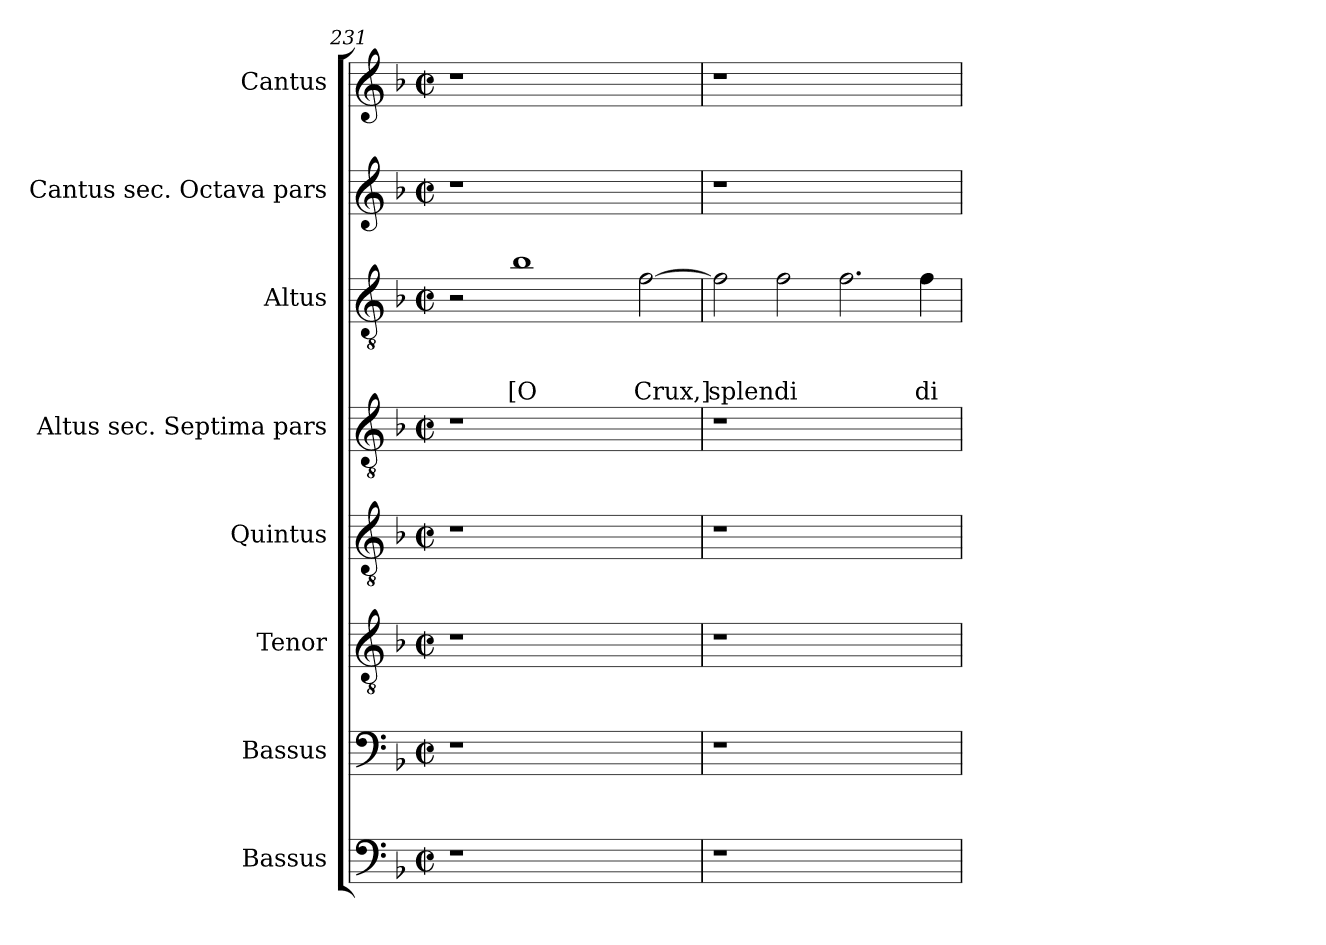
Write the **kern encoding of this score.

**kern	**kern	**kern	**kern	**kern	**kern	**text	**text	**text	**kern	**kern
*part8	*part7	*part6	*part5	*part4	*part3	*part3	*part3	*part3	*part2	*part1
*staff8	*staff7	*staff6	*staff5	*staff4	*staff3	*staff3	*staff3	*staff3	*staff2	*staff1
*I"Bassus	*I"Bassus	*I"Tenor	*I"Quintus	*I"Altus sec. Septima pars	*I"Altus	*	*	*	*I"Cantus sec. Octava pars	*I"Cantus
*	*I'Bassus	*I'Tenor	*I'Quintus	*	*I'Altus	*	*	*	*	*I'Cantus
*clefF4	*clefF4	*clefGv2	*clefGv2	*clefGv2	*clefGv2	*	*	*	*clefG2	*clefG2
*k[b-]	*k[b-]	*k[b-]	*k[b-]	*k[b-]	*k[b-]	*	*	*	*k[b-]	*k[b-]
*F:	*F:	*F:	*F:	*F:	*F:	*	*	*	*F:	*F:
*M2/2	*M2/2	*M2/2	*M2/2	*M2/2	*M2/2	*	*	*	*M2/2	*M2/2
*met(c|)	*met(c|)	*met(c|)	*met(c|)	*met(c|)	*met(c|)	*	*	*	*met(c|)	*met(c|)
=231	=231	=231	=231	=231	=231	=231	=231	=231	=231	=231
1r	1r	1r	1r	1r	2r	.	.	.	1r	1r
!	!	!	!	!	!	!	!	!LO:LY:b	!	!
.	.	.	.	.	1b-	.	.	[O	.	.
1ryy	1ryy	1ryy	1ryy	1ryy	.	.	.	.	1ryy	1ryy
!	!	!	!	!	!	!	!	!LO:LY:b	!	!
.	.	.	.	.	[>2f\	.	.	Crux,]	.	.
=232	=232	=232	=232	=232	=232	=232	=232	=232	=232	=232
!	!	!	!	!	!	!	!	!LO:LY:b	!	!
1r	1r	1r	1r	1r	2f\]	.	.	splendi	1r	1r
.	.	.	.	.	2f\	.	.	.	.	.
1ryy	1ryy	1ryy	1ryy	1ryy	2.f\	.	.	.	1ryy	1ryy
!	!	!	!	!	!	!	!	!LO:LY:b	!	!
.	.	.	.	.	4f\	.	.	di	.	.
=	=	=	=	=	=	=	=	=	=	=
*-	*-	*-	*-	*-	*-	*-	*-	*-	*-	*-
